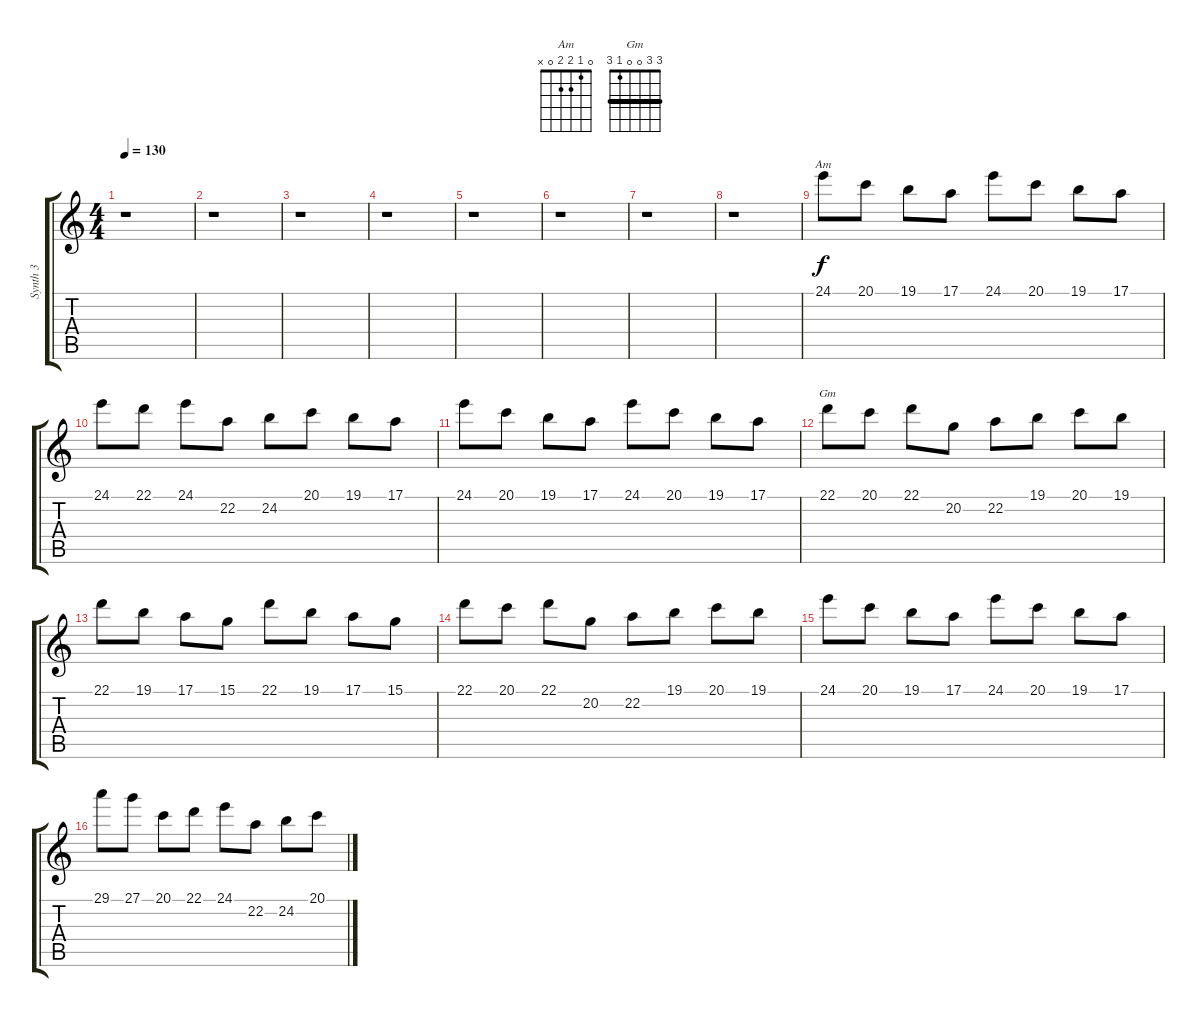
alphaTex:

\track ("Synth 3" "Synth 3") {instrument lead3calliope}
\staff {score tabs}
\tuning (E4 B3 G3 D3 A2 E2) {hide}
\chord ("Am" 0 1 2 2 0 x)
\chord ("Gm" 3 3 0 0 1 3) {barre 3}
\ts (4 4)
\tempo 130
\clef g2
\ks c
r.1{dy f} |
r.1 |
r.1 |
r.1 |
r.1 |
r.1 |
r.1 |
r.1 |
\section ("" "")
24.1.8{ch "Am"} 20.1.8 19.1.8 17.1.8 24.1.8 20.1.8 19.1.8 17.1.8 |
24.1.8 22.1.8 24.1.8 22.2.8 24.2.8 20.1.8 19.1.8 17.1.8 |
24.1.8 20.1.8 19.1.8 17.1.8 24.1.8 20.1.8 19.1.8 17.1.8 |
22.1.8{ch "Gm"} 20.1.8 22.1.8 20.2.8 22.2.8 19.1.8 20.1.8 19.1.8 |
22.1.8 19.1.8 17.1.8 15.1.8 22.1.8 19.1.8 17.1.8 15.1.8 |
22.1.8 20.1.8 22.1.8 20.2.8 22.2.8 19.1.8 20.1.8 19.1.8 |
24.1.8 20.1.8 19.1.8 17.1.8 24.1.8 20.1.8 19.1.8 17.1.8 |
29.1.8 27.1.8 20.1.8 22.1.8 24.1.8 22.2.8 24.2.8 20.1.8
